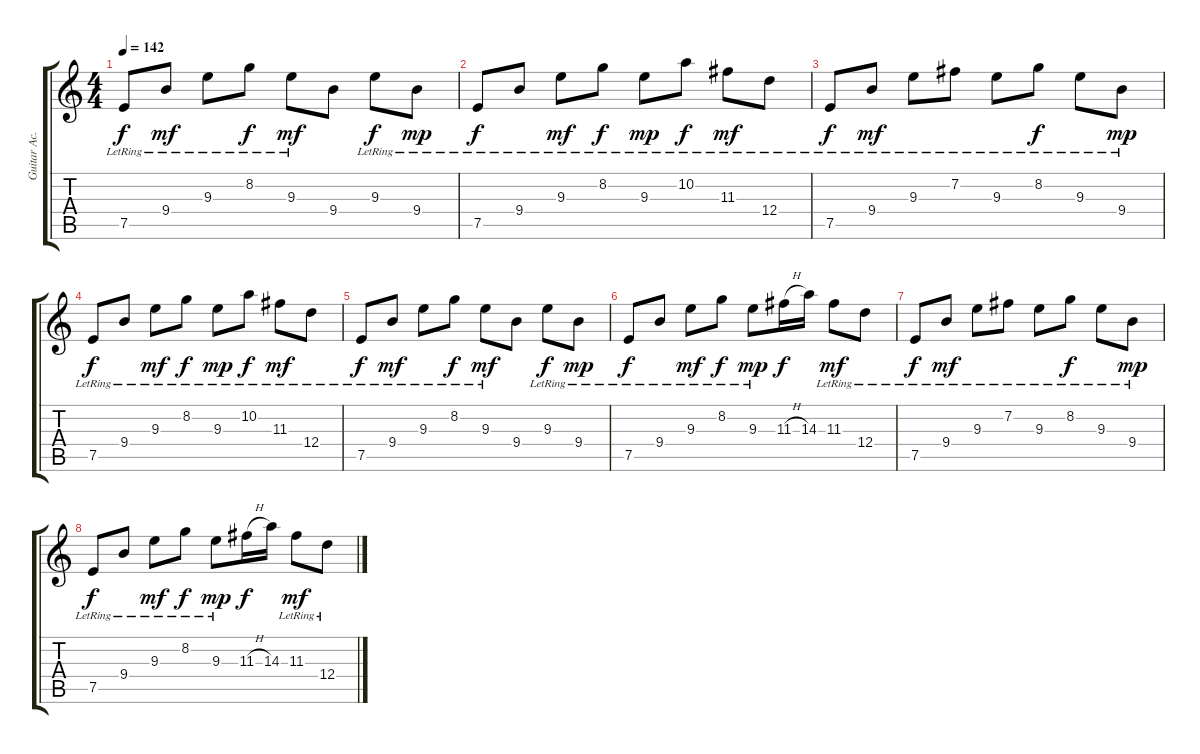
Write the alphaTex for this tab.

\track ("Guitar Ac." "Guitar Ac.") {instrument acousticguitarsteel}
\staff {score tabs}
\tuning (E4 B3 G3 D3 A2 E2) {hide}
\ts (4 4)
\tempo 142
\clef g2
\ks c
7.5{lr}.8{dy f} 9.4{lr}.8{dy mf} 9.3{lr}.8 8.2{lr}.8{dy f} 9.3{lr}.8{dy mf} 9.4.8 9.3{lr}.8{dy f} 9.4{lr}.8{dy mp} |
7.5{lr}.8{dy f} 9.4{lr}.8 9.3{lr}.8{dy mf} 8.2{lr}.8{dy f} 9.3{lr}.8{dy mp} 10.2{lr}.8{dy f} 11.3{lr}.8{dy mf} 12.4{lr}.8 |
7.5{lr}.8{dy f} 9.4{lr}.8{dy mf} 9.3{lr}.8 7.2{lr}.8 9.3{lr}.8 8.2{lr}.8{dy f} 9.3{lr}.8 9.4{lr}.8{dy mp} |
7.5{lr}.8{dy f} 9.4{lr}.8 9.3{lr}.8{dy mf} 8.2{lr}.8{dy f} 9.3{lr}.8{dy mp} 10.2{lr}.8{dy f} 11.3{lr}.8{dy mf} 12.4{lr}.8 |
7.5{lr}.8{dy f} 9.4{lr}.8{dy mf} 9.3{lr}.8 8.2{lr}.8{dy f} 9.3{lr}.8{dy mf} 9.4.8 9.3{lr}.8{dy f} 9.4{lr}.8{dy mp} |
7.5{lr}.8{dy f} 9.4{lr}.8 9.3{lr}.8{dy mf} 8.2{lr}.8{dy f} 9.3{lr}.8{dy mp} 11.3{h}.16{dy f} 14.3.16 11.3{lr}.8{dy mf} 12.4{lr}.8 |
7.5{lr}.8{dy f} 9.4{lr}.8{dy mf} 9.3{lr}.8 7.2{lr}.8 9.3{lr}.8 8.2{lr}.8{dy f} 9.3{lr}.8 9.4{lr}.8{dy mp} |
7.5{lr}.8{dy f} 9.4{lr}.8 9.3{lr}.8{dy mf} 8.2{lr}.8{dy f} 9.3{lr}.8{dy mp} 11.3{h}.16{dy f} 14.3.16 11.3{lr}.8{dy mf} 12.4{lr}.8
